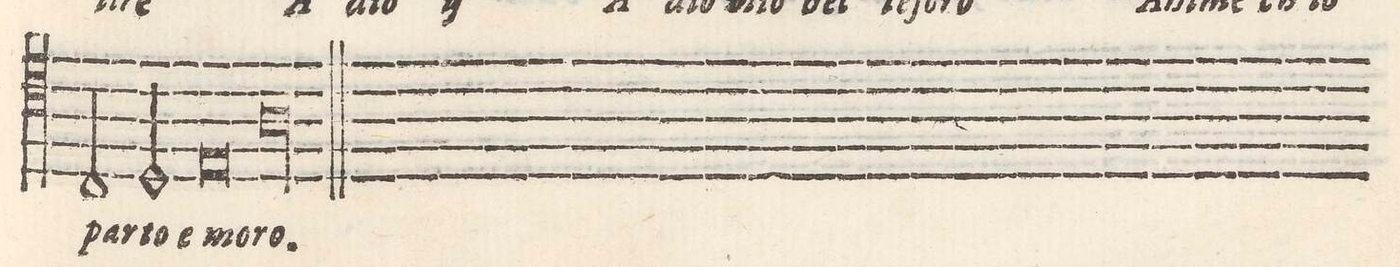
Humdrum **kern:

**kern	**text
*I"BASSO	*
*clefC4	*
*k[]	*
*met(c)	*
*M2/1	*
2C/	par-
2D/	-to e
0E	mo-
=42-	=42-
0.A	-ro.
=43-	=43-
=-	=-
*-	*-
